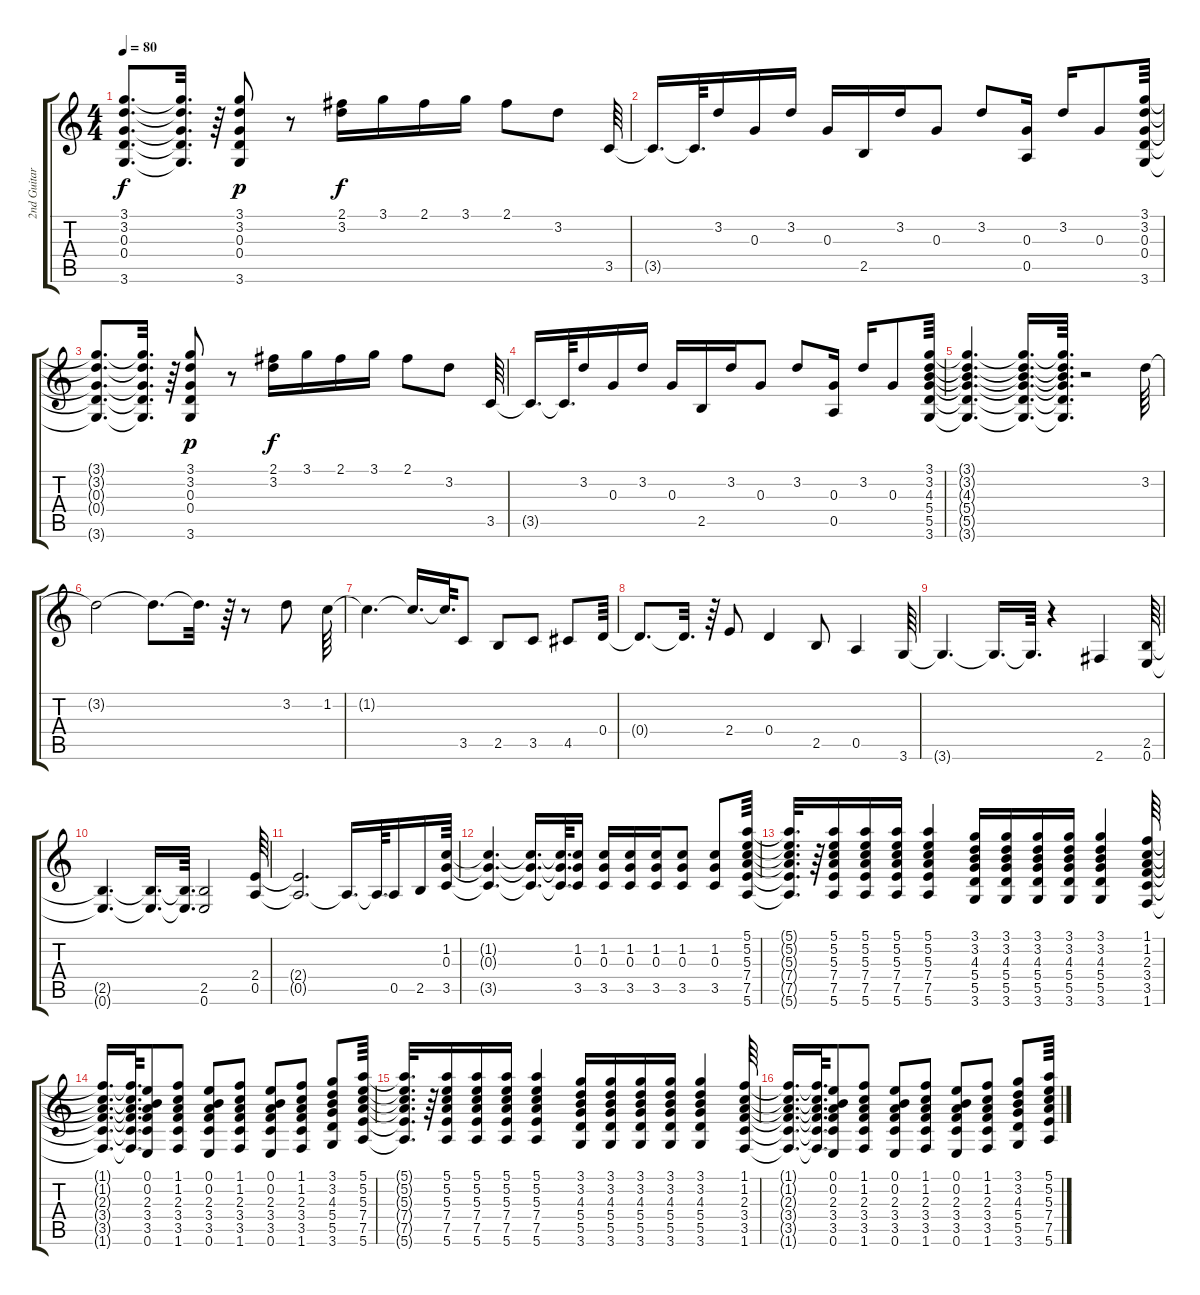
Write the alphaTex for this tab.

\track ("2nd Guitar" "2nd Guitar") {instrument overdrivenguitar}
\staff {score tabs}
\tuning (E4 B3 G3 D3 A2 E2) {hide}
\ts (4 4)
\tempo 80
\clef g2
\ks c
(3.1{t} 3.2{t} 0.3{t} 0.4{t} 3.6{t}).8{d dy f} (3.1{t} 3.2{t} 0.3{t} 0.4{t} 3.6{t}).32{d} r.64 (3.1 3.2 0.3 0.4 3.6).8{dy p} r.8 (2.1 3.2).16{dy f} 3.1.16 2.1.16 3.1.16 2.1.8 3.2.8 3.5.64 |
3.5{t}.16{d} 3.5{t}.64{d} 3.2.16 0.3.16 3.2.16 0.3.16 2.5.16 3.2.16 0.3.8 3.2.8 (0.3 0.5).16 3.2.16 0.3.8 (3.1 3.2 0.3 0.4 3.6).64 |
(3.1{t} 3.2{t} 0.3{t} 0.4{t} 3.6{t}).8{d} (3.1{t} 3.2{t} 0.3{t} 0.4{t} 3.6{t}).32{d} r.64 (3.1 3.2 0.3 0.4 3.6).8{dy p} r.8 (2.1 3.2).16{dy f} 3.1.16 2.1.16 3.1.16 2.1.8 3.2.8 3.5.64 |
3.5{t}.16{d} 3.5{t}.64{d} 3.2.16 0.3.16 3.2.16 0.3.16 2.5.16 3.2.16 0.3.8 3.2.8 (0.3 0.5).16 3.2.16 0.3.8 (3.1 3.2 4.3 5.4 5.5 3.6).64 |
(3.1{t} 3.2{t} 4.3{t} 5.4{t} 5.5{t} 3.6{t}).4{d} (3.1{t} 3.2{t} 4.3{t} 5.4{t} 5.5{t} 3.6{t}).16{d} (3.1{t} 3.2{t} 4.3{t} 5.4{t} 5.5{t} 3.6{t}).64{d} r.2 3.2.64 |
3.2{t}.2 3.2{t}.8{d} 3.2{t}.32{d} r.64 r.8 3.2.8 1.2.64 |
1.2{t}.4{d} 1.2{t}.16{d} 1.2{t}.64{d} 3.5.8 2.5.8 3.5.8 4.5.8 0.4.64 |
0.4{t}.8{d} 0.4{t}.32{d} r.64 2.4.8 0.4.4 2.5.8 0.5.4 3.6.64 |
3.6{t}.4{d} 3.6{t}.16{d} 3.6{t}.64{d} r.4 2.6.4 (2.5 0.6).64 |
(2.5{t} 0.6{t}).4{d} (2.5{t} 0.6{t}).16{d} (2.5{t} 0.6{t}).64{d} (2.5 0.6).2 (2.4 0.5).64 |
(2.4{t} 0.5{t}).2{d} 0.5{t}.16{d} 0.5{t}.64{d} 0.5.16 2.5.16 (1.2 0.3 3.5).64 |
(1.2{t} 0.3{t} 3.5{t}).4{d} (1.2{t} 0.3{t} 3.5{t}).16{d} (1.2{t} 0.3{t} 3.5{t}).64{d} (1.2 0.3 3.5).16 (1.2 0.3 3.5).16 (1.2 0.3 3.5).16 (1.2 0.3 3.5).16 (1.2 0.3 3.5).8 (1.2 0.3 3.5).8 (5.1 5.2 5.3 7.4 7.5 5.6).64 |
(5.1{t} 5.2{t} 5.3{t} 7.4{t} 7.5{t} 5.6{t}).32{d} r.64 (5.1 5.2 5.3 7.4 7.5 5.6).16 (5.1 5.2 5.3 7.4 7.5 5.6).16 (5.1 5.2 5.3 7.4 7.5 5.6).16 (5.1 5.2 5.3 7.4 7.5 5.6).4 (3.1 3.2 4.3 5.4 5.5 3.6).16 (3.1 3.2 4.3 5.4 5.5 3.6).16 (3.1 3.2 4.3 5.4 5.5 3.6).16 (3.1 3.2 4.3 5.4 5.5 3.6).16 (3.1 3.2 4.3 5.4 5.5 3.6).4 (1.1 1.2 2.3 3.4 3.5 1.6).64 |
(1.1{t} 1.2{t} 2.3{t} 3.4{t} 3.5{t} 1.6{t}).16{d} (1.1{t} 1.2{t} 2.3{t} 3.4{t} 3.5{t} 1.6{t}).64{d} (0.1 0.2 2.3 3.4 3.5 0.6).8 (1.1 1.2 2.3 3.4 3.5 1.6).8 (0.1 0.2 2.3 3.4 3.5 0.6).8 (1.1 1.2 2.3 3.4 3.5 1.6).8 (0.1 0.2 2.3 3.4 3.5 0.6).8 (1.1 1.2 2.3 3.4 3.5 1.6).8 (3.1 3.2 4.3 5.4 5.5 3.6).8 (5.1 5.2 5.3 7.4 7.5 5.6).64 |
(5.1{t} 5.2{t} 5.3{t} 7.4{t} 7.5{t} 5.6{t}).32{d} r.64 (5.1 5.2 5.3 7.4 7.5 5.6).16 (5.1 5.2 5.3 7.4 7.5 5.6).16 (5.1 5.2 5.3 7.4 7.5 5.6).16 (5.1 5.2 5.3 7.4 7.5 5.6).4 (3.1 3.2 4.3 5.4 5.5 3.6).16 (3.1 3.2 4.3 5.4 5.5 3.6).16 (3.1 3.2 4.3 5.4 5.5 3.6).16 (3.1 3.2 4.3 5.4 5.5 3.6).16 (3.1 3.2 4.3 5.4 5.5 3.6).4 (1.1 1.2 2.3 3.4 3.5 1.6).64 |
(1.1{t} 1.2{t} 2.3{t} 3.4{t} 3.5{t} 1.6{t}).16{d} (1.1{t} 1.2{t} 2.3{t} 3.4{t} 3.5{t} 1.6{t}).64{d} (0.1 0.2 2.3 3.4 3.5 0.6).8 (1.1 1.2 2.3 3.4 3.5 1.6).8 (0.1 0.2 2.3 3.4 3.5 0.6).8 (1.1 1.2 2.3 3.4 3.5 1.6).8 (0.1 0.2 2.3 3.4 3.5 0.6).8 (1.1 1.2 2.3 3.4 3.5 1.6).8 (3.1 3.2 4.3 5.4 5.5 3.6).8 (5.1 5.2 5.3 7.4 7.5 5.6).64
